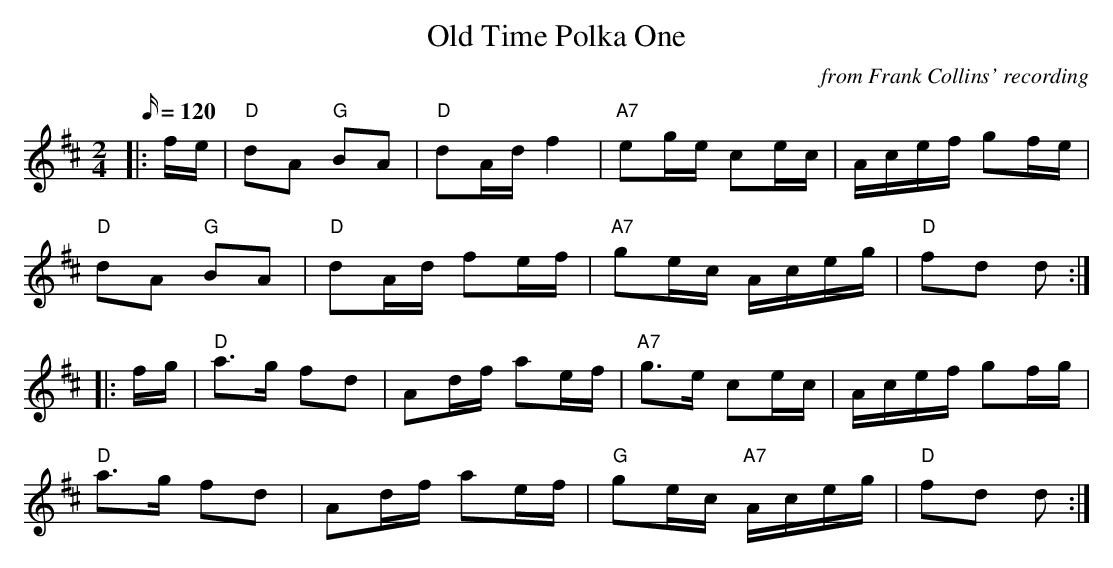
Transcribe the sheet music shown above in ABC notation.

X:1
T:Old Time Polka One
M:2/4
L:1/16
Q:120
C:from Frank Collins' recording
K:D
|:fe|"D"d2A2 "G"B2A2|"D"d2Adf4|"A7"e2ge c2ec|Acef g2fe|
"D"d2A2 "G"B2A2|"D"d2Ad f2ef|"A7"g2ec Aceg|"D"f2d2 d2:|
|:fg|"D"a3g f2d2|A2df a2ef|"A7"g3e c2ec|Acef g2fg|
"D"a3g f2d2|A2df a2ef|"G"g2ec "A7"Aceg|"D"f2d2 d2:|
